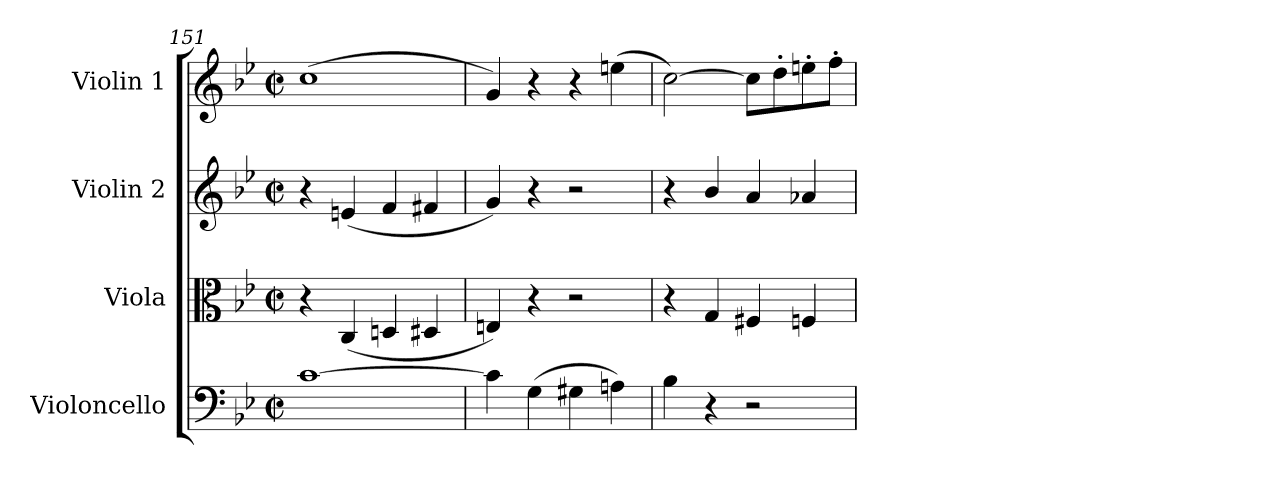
**kern	**kern	**kern	**kern
*part4	*part3	*part2	*part1
*staff4	*staff3	*staff2	*staff1
*I"Violoncello	*I"Viola	*I"Violin 2	*I"Violin 1
*I'Vc	*I'Vla	*I'Vln	*I'Vln
*clefF4	*clefC3	*clefG2	*clefG2
*k[b-e-]	*k[b-e-]	*k[b-e-]	*k[b-e-]
*M2/2	*M2/2	*M2/2	*M2/2
*met(c|)	*met(c|)	*met(c|)	*met(c|)
=151	=151	=151	=151
[>1c	4r	4r	(1cc
.	(4C/	(<4en/	.
.	4Dn/	4f/	.
.	4D#X/	4f#X/	.
=152	=152	=152	=152
4c\]	4En/)	4g/)	4g/)
(>4G\	4r	4r	4r
4G#X\	2r	2r	4r
4An\)	.	.	(4een\
=153	=153	=153	=153
4B-\	4r	4r	[2cc\)
4r	4G/	4b-/	.
2r	4F#X/	4a/	8cc\L]
.	.	.	8dd'\
.	4Fn/	4a-X/	8een'\
.	.	.	8ff'\J
=	=	=	=
*-	*-	*-	*-
